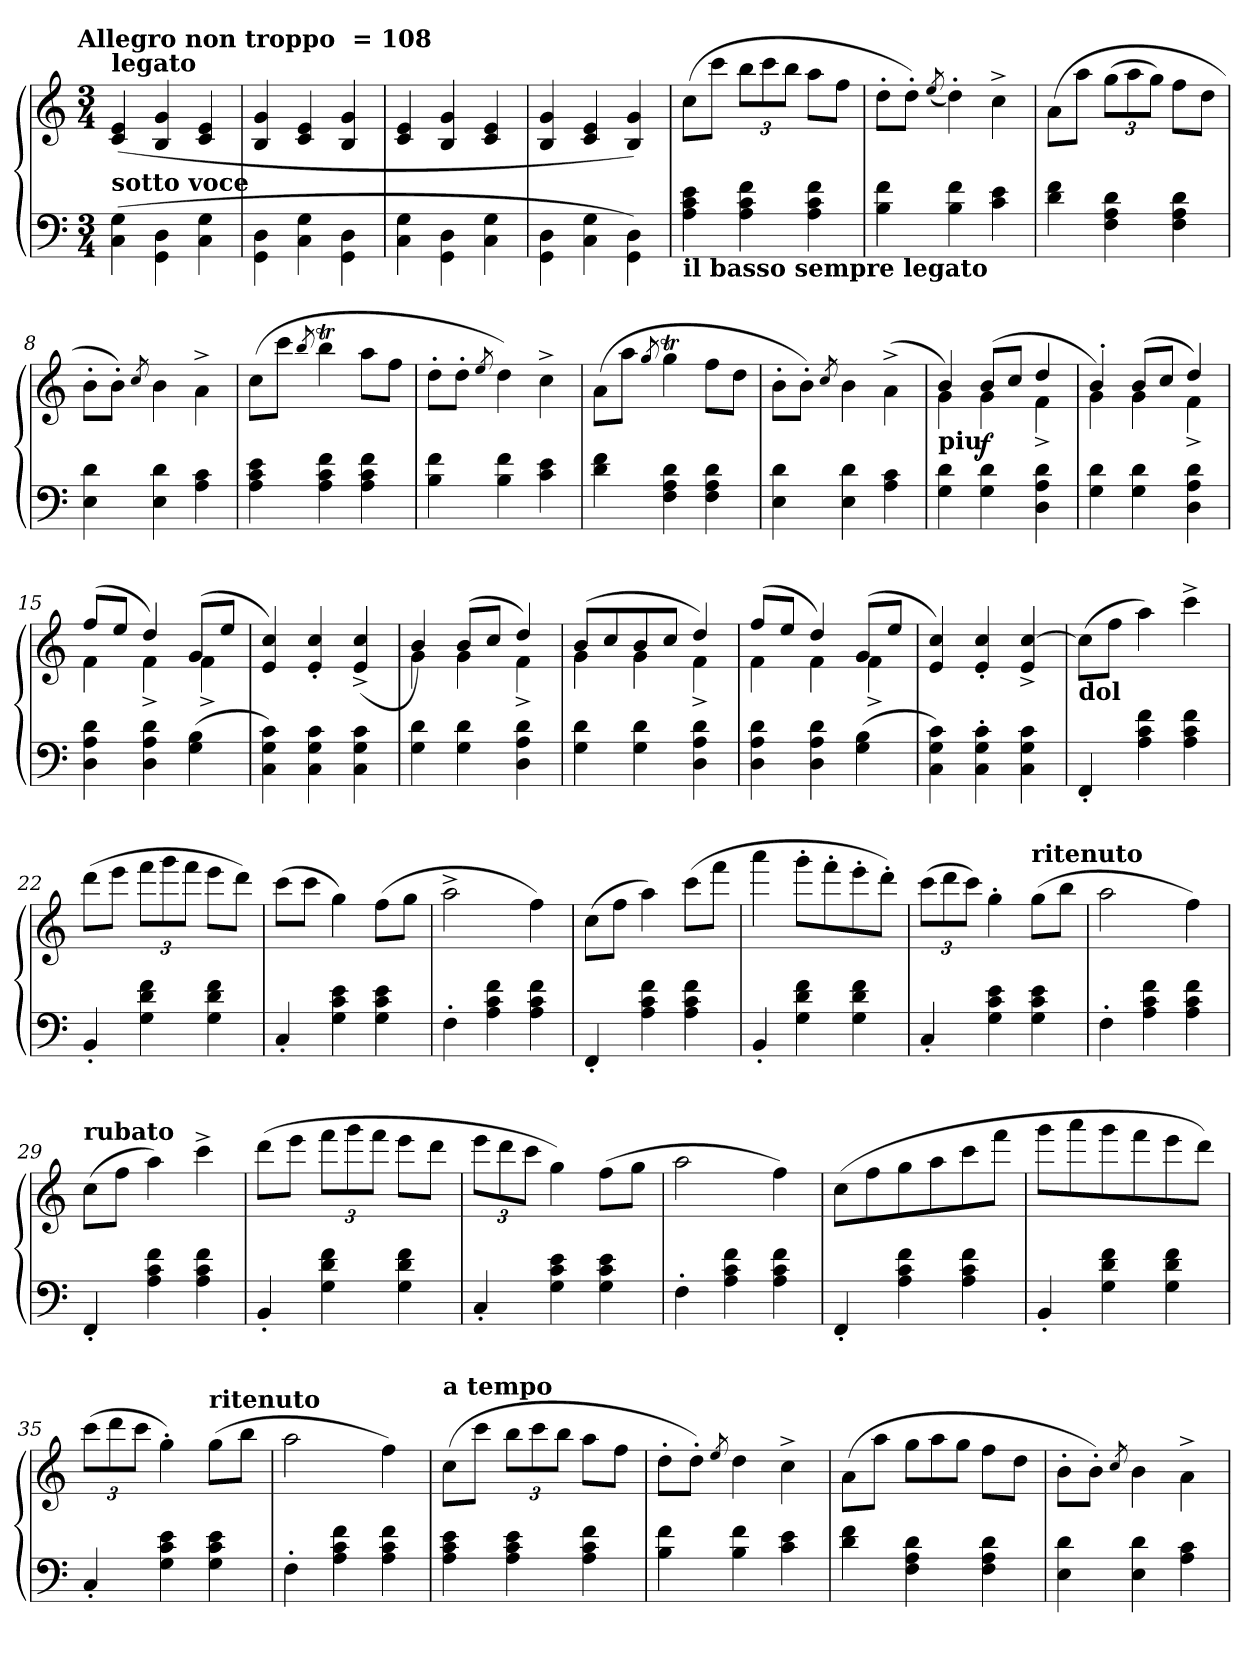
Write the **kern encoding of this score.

**kern	**kern	**dynam
*part1	*part1	*part1
*staff2	*staff1	*staff1/2
*clefF4	*clefG2	*
*k[]	*k[]	*
*C:	*C:	*
!!LO:TX:omd:t=Allegro non troppo &nbsp;=&nbsp;108
*M3/4	*M3/4	*
*MM108	*MM108	*
=1	=1	=1
!	!LO:TX:a:B:t=legato	!
!LO:TX:a:B:t=sotto voce	!	!
(>4G 4C	(<4e 4c	.
4D\ 4GG\	4g 4B	.
4G 4C	4e 4c	.
=2	=2	=2
4D\ 4GG\	4g 4B	.
4G 4C	4e 4c	.
4D\ 4GG\	4g 4B	.
=3	=3	=3
4G 4C	4e 4c	.
4D\ 4GG\	4g 4B	.
4G 4C	4e 4c	.
=4	=4	=4
4D\ 4GG\	4g 4B	.
4G 4C	4e 4c	.
4D\ 4GG\)	4g 4B)	.
=5	=5	=5
!LO:TX:b:B:t=il basso sempre legato	!	!
4e 4c 4A	(8ccL	.
.	8cccJ	.
*	*Xbrackettup	*
4f 4c 4A	12bbL	.
.	12ccc	.
.	12bbJ	.
4f 4c 4A	8aaL	.
.	8ffJ	.
=6	=6	=6
4f 4B	8dd'L	.
.	8dd'J)	.
.	(<8qee/	.
4f 4B	4dd')	.
4e 4c	4cc^<	.
=7	=7	=7
4f 4d	(8aL	.
.	8aaJ	.
4d 4A 4F	(12ggL	.
.	12aa	.
.	12ggJ)	.
4d 4A 4F	8ffL	.
.	8ddJ	.
=8	=8	=8
4d 4E	8b'L	.
.	8b'J)	.
.	8qcc/	.
4d 4E	4b	.
4c 4A	4a^<\	.
=9	=9	=9
4e 4c 4A	(8ccL	.
.	8cccJ	.
.	8qbb/	.
4f 4c 4A	4bbt	.
4f 4c 4A	8aaL	.
.	8ffJ	.
=10	=10	=10
4f 4B	8dd'L	.
.	8dd'J	.
.	8qee/	.
4f 4B	4dd)	.
4e 4c	4cc^<	.
=11	=11	=11
4f 4d	(8aL	.
.	8aaJ	.
.	8qgg/	.
4d 4A 4F	4ggT	.
4d 4A 4F	8ffL	.
.	8ddJ	.
=12	=12	=12
4d 4E	8b'L	.
.	8b'J)	.
.	8qcc/	.
4d 4E	4b	.
4c 4A	(>4a^<\	.
=13	=13	=13
*	*^	*
!	!LO:TX:b:B:t=piu	!	!
4d 4G	4b)	4g	.
4d 4G	(8bL	4g	f
.	8ccJ	.	.
4d 4A 4D	4dd	4f^	.
=14	=14	=14	=14
4d 4G	4b')	4g	.
4d 4G	(8bL	4g	.
.	8ccJ	.	.
4d 4A 4D	4dd)	4f^	.
=15	=15	=15	=15
4d 4A 4D	(8ffL	4f	.
.	8eeJ	.	.
4d 4A 4D	4dd)	4f^	.
(4B 4G	(8gL	4f^	.
.	8eeJ	.	.
*	*v	*v	*
=16	=16	=16
4c 4G 4C)	4cc 4e)	.
4c 4G 4C	4cc' 4e'	.
4c 4G 4C	(>4cc^< 4e^<	.
=17	=17	=17
*	*^	*
4d 4G	4b)	4g	.
4d 4G	(8bL	4g	.
.	8ccJ	.	.
4d 4A 4D	4dd)	4f^	.
=18	=18	=18	=18
4d 4G	(8bL	4g	.
.	8cc	.	.
4d 4G	8b	4g	.
.	8ccJ	.	.
4d 4A 4D	4dd)	4f^	.
=19	=19	=19	=19
4d 4A 4D	(8ffL	4f	.
.	8eeJ	.	.
4d 4A 4D	4dd)	4f	.
(4B 4G	(8gL	4f^	.
.	8eeJ	.	.
*	*v	*v	*
=20	=20	=20
4c 4G 4C)	4cc 4e)	.
4c' 4G' 4C'	4cc' 4e'	.
4c 4G 4C	[4cc^< 4e^<	.
=21	=21	=21
!	!LO:TX:b:B:t=dol	!
4FF'	(8ccL]	.
.	8ffJ	.
4f 4c 4A	4aa)	.
4f 4c 4A	4ccc^<	.
=22	=22	=22
4BB'	(8dddL	.
.	8eeeJ	.
4f 4d 4G	12fffL	.
.	12ggg	.
.	12fffJ	.
4f 4d 4G	8eeeL	.
.	8dddJ)	.
=23	=23	=23
4C'	(8cccL	.
.	8cccJ	.
4e 4c 4G	4gg)	.
4e 4c 4G	(8ffL	.
.	8ggJ	.
=24	=24	=24
4F'	2aa^<	.
4f 4c 4A	.	.
4f 4c 4A	4ff)	.
=25	=25	=25
4FF'	(8ccL	.
.	8ffJ	.
4f 4c 4A	4aa)	.
4f 4c 4A	(8cccL	.
.	8fffJ	.
=26	=26	=26
4BB'	4aaa	.
4f 4d 4G	8ggg'L	.
.	8fff'	.
4f 4d 4G	8eee'	.
.	8ddd'J)	.
=27	=27	=27
4C'	(12cccL	.
.	12ddd	.
.	12cccJ)	.
4e 4c 4G	4gg'	.
!	!LO:TX:a:B:t=ritenuto	!
4e 4c 4G	(8ggL	.
.	8bbJ	.
=28	=28	=28
4F'	2aa	.
4f 4c 4A	.	.
4f 4c 4A	4ff)	.
=29	=29	=29
!	!LO:TX:a:B:t=rubato	!
4FF'	(8ccL	.
.	8ffJ	.
4f 4c 4A	4aa)	.
4f 4c 4A	4ccc^	.
=30	=30	=30
4BB'	(8dddL	.
.	8eeeJ	.
4f 4d 4G	12fffL	.
.	12ggg	.
.	12fffJ	.
4f 4d 4G	8eeeL	.
.	8dddJ	.
=31	=31	=31
4C'	12eeeL	.
.	12ddd	.
.	12cccJ	.
4e 4c 4G	4gg)	.
4e 4c 4G	(8ffL	.
.	8ggJ	.
=32	=32	=32
4F'	2aa	.
4f 4c 4A	.	.
4f 4c 4A	4ff)	.
=33	=33	=33
4FF'	(8ccL	.
.	8ff	.
4f 4c 4A	8gg	.
.	8aa	.
4f 4c 4A	8ccc	.
.	8fffJ	.
=34	=34	=34
4BB'	8gggL	.
.	8aaa	.
4f 4d 4G	8ggg	.
.	8fff	.
4f 4d 4G	8eee	.
.	8dddJ)	.
=35	=35	=35
4C'	(12cccL	.
.	12ddd	.
.	12cccJ	.
4e 4c 4G	4gg')	.
!	!LO:TX:a:B:t=ritenuto	!
4e 4c 4G	(8ggL	.
.	8bbJ	.
=36	=36	=36
4F'	2aa	.
4f 4c 4A	.	.
4f 4c 4A	4ff)	.
=37	=37	=37
!	!LO:TX:a:B:t=a tempo	!
4e 4c 4A	(8ccL	.
.	8cccJ	.
4e 4c 4A	12bbL	.
.	12ccc	.
.	12bbJ	.
4f 4c 4A	8aaL	.
.	8ffJ	.
=38	=38	=38
4f 4B	8dd'L	.
.	8dd'J)	.
.	8qee/	.
4f 4B	4dd	.
4e 4c	4cc^<	.
=39	=39	=39
4f 4d	(8aL	.
.	8aaJ	.
*	*Xtuplet	*
4d 4A 4F	12ggL	.
.	12aa	.
.	12ggJ	.
4d 4A 4F	8ffL	.
.	8ddJ	.
=40	=40	=40
4d 4E	8b'L	.
.	8b'J)	.
.	8qcc/	.
4d 4E	4b	.
4c 4A	4a^<\	.
=	=	=
*-	*-	*-
